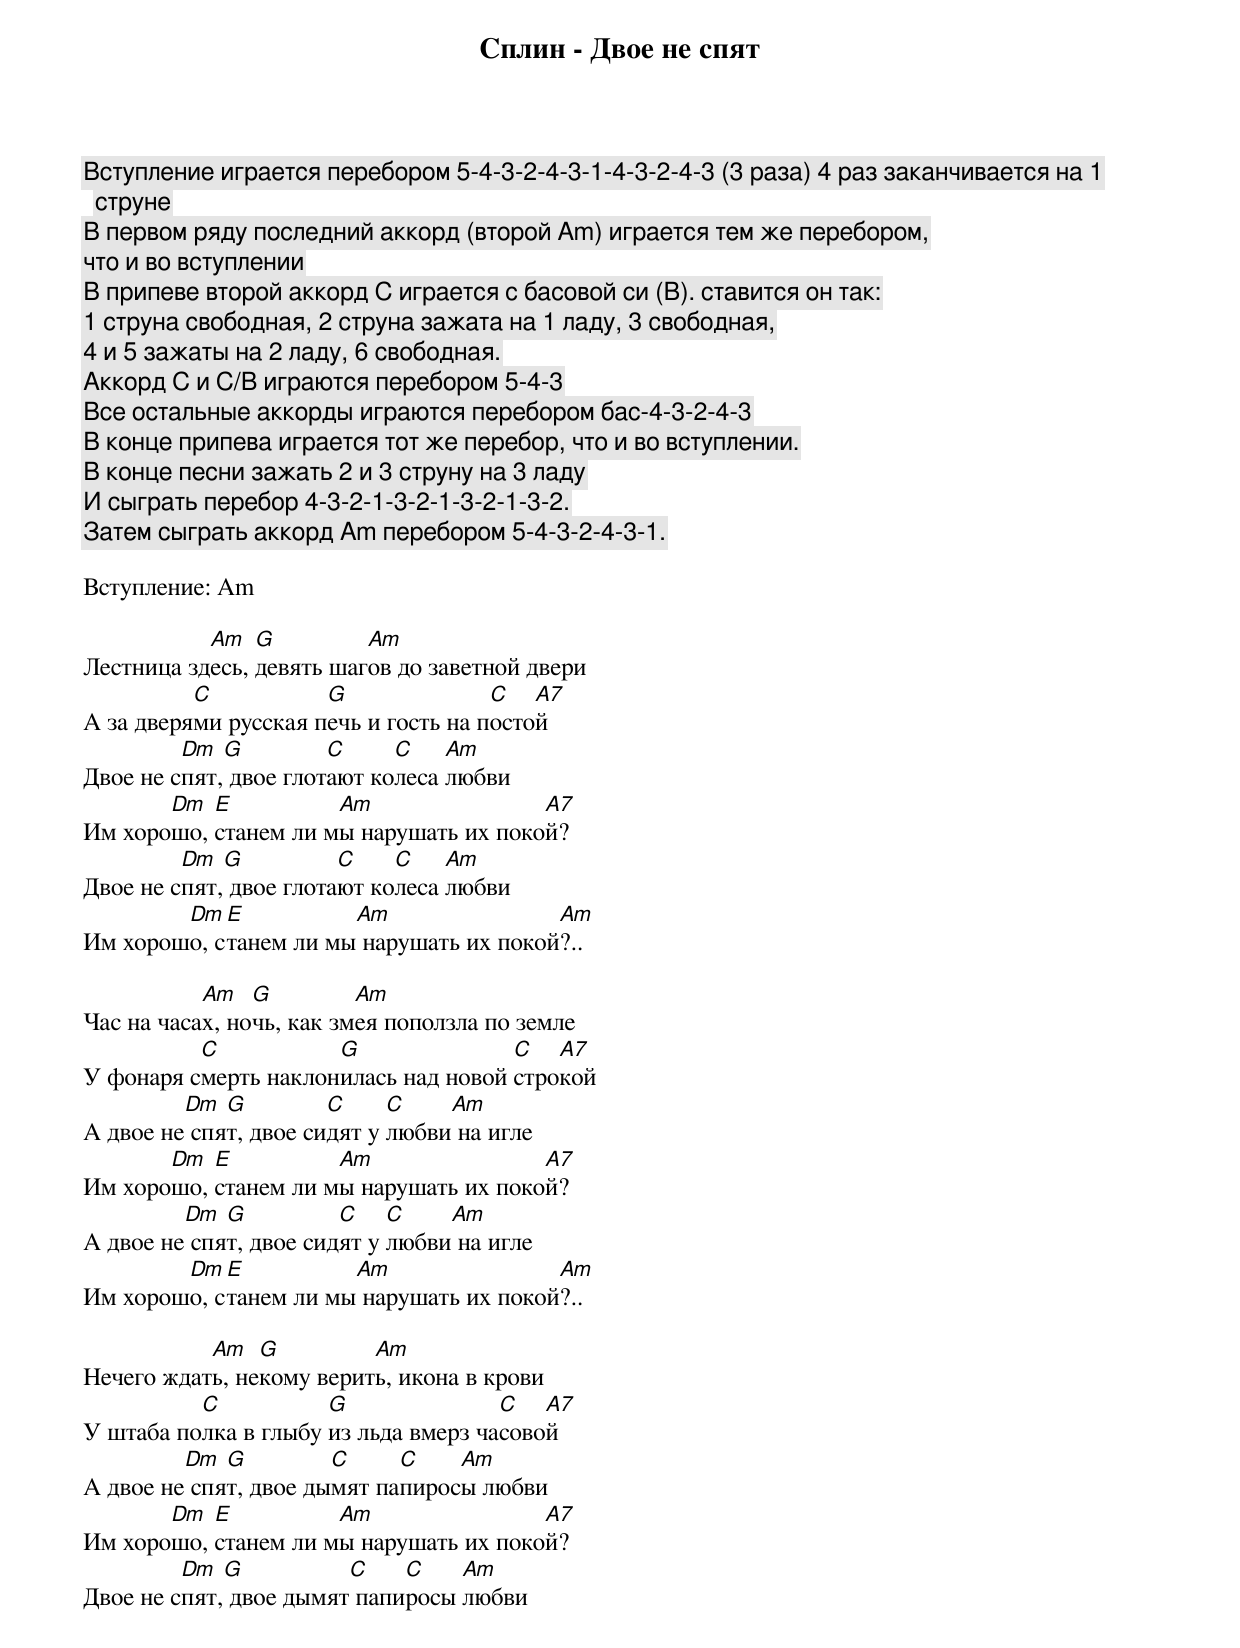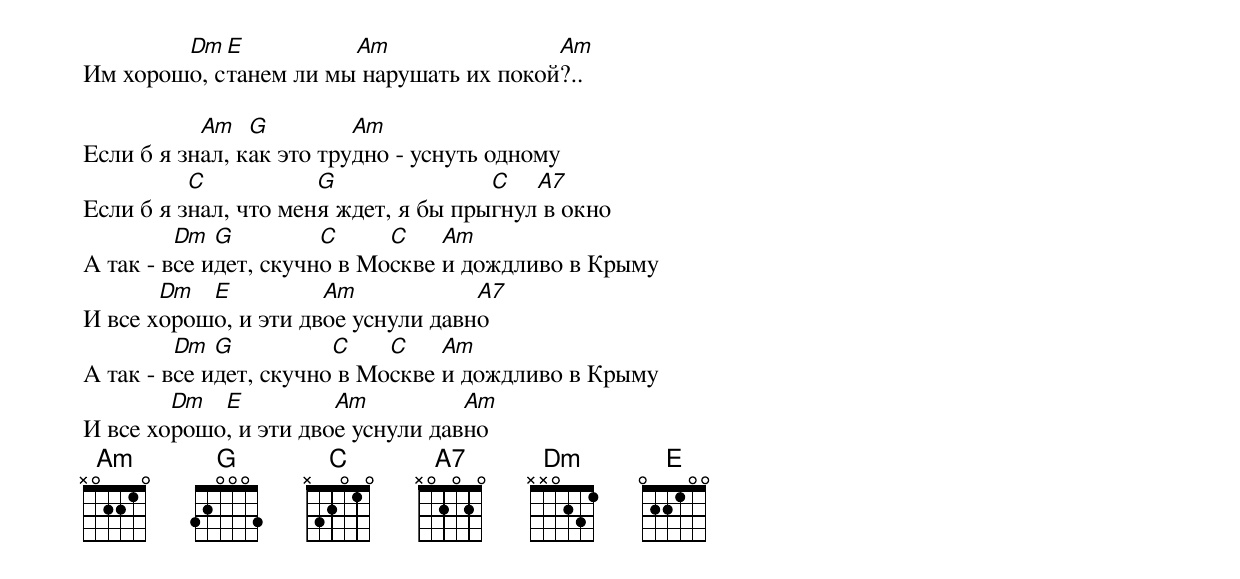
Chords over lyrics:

Сплин - Двое не спят

Вступление играется перебором 5-4-3-2-4-3-1-4-3-2-4-3 (3 раза) 4 раз заканчивается на 1 струне
В первом ряду последний аккорд (второй Am) играется тем же перебором,
что и во вступлении
В припеве второй аккорд С играется с басовой си (В). ставится он так:
1 струна свободная, 2 струна зажата на 1 ладу, 3 свободная,
4 и 5 зажаты на 2 ладу, 6 свободная.
Аккорд С и С/В играются перебором 5-4-3
Все остальные аккорды играются перебором бас-4-3-2-4-3
В конце припева играется тот же перебор, что и во вступлении.
В конце песни зажать 2 и 3 струну на 3 ладу
И сыграть перебор 4-3-2-1-3-2-1-3-2-1-3-2.
Затем сыграть аккорд Am перебором 5-4-3-2-4-3-1.

Вступление: Am

           Am   G         Am
Лестница здесь, девять шагов до заветной двери
          C           G               C   A7
А за дверями русская печь и гость на постой
         Dm  G         C     C    Am
Двое не спят, двое глотают колеса любви
       Dm  E          Am                A7
Им хорошо, станем ли мы нарушать их покой?
         Dm  G          C    C    Am
Двое не спят, двое глотают колеса любви
        Dm  E          Am                Am
Им хорошо, станем ли мы нарушать их покой?..

           Am   G         Am
Час на часах, ночь, как змея поползла по земле
          C           G               C   A7
У фонаря смерть наклонилась над новой строкой
         Dm  G         C     C    Am
А двое не спят, двое сидят у любви на игле
       Dm  E          Am                A7
Им хорошо, станем ли мы нарушать их покой?
         Dm  G          C    C    Am
А двое не спят, двое сидят у любви на игле
        Dm  E          Am                Am
Им хорошо, станем ли мы нарушать их покой?..

           Am   G         Am
Нечего ждать, некому верить, икона в крови
          C           G               C   A7
У штаба полка в глыбу из льда вмерз часовой
         Dm  G         C     C    Am
А двое не спят, двое дымят папиросы любви
       Dm  E          Am                A7
Им хорошо, станем ли мы нарушать их покой?
         Dm  G          C    C    Am
Двое не спят, двое дымят папиросы любви
        Dm  E          Am                Am
Им хорошо, станем ли мы нарушать их покой?..

           Am   G         Am
Если б я знал, как это трудно - уснуть одному
          C           G               C   A7
Если б я знал, что меня ждет, я бы прыгнул в окно
         Dm  G         C     C    Am
А так - все идет, скучно в Москве и дождливо в Крыму
       Dm  E          Am            A7
И все хорошо, и эти двое уснули давно
         Dm  G          C    C    Am
А так - все идет, скучно в Москве и дождливо в Крыму
        Dm  E          Am          Am
И все хорошо, и эти двое уснули давно
